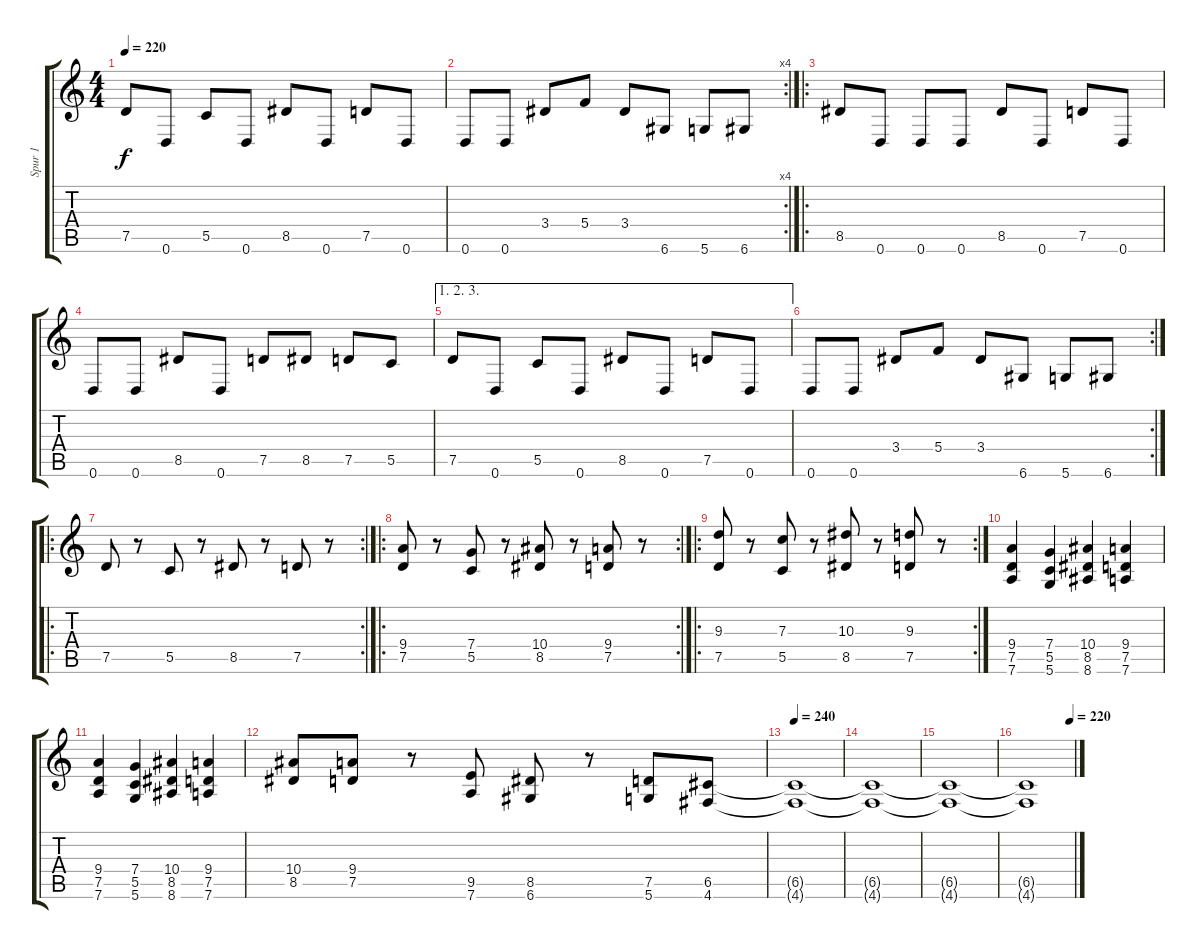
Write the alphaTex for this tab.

\track ("Spur 1" "Spur 1") {instrument distortionguitar}
\staff {score tabs}
\tuning (D4 A3 F3 C3 G2 D2) {hide}
\ts (4 4)
\tempo 220
\clef g2
\ks c
7.5.8{dy f} 0.6.8 5.5.8 0.6.8 8.5.8 0.6.8 7.5.8 0.6.8 |
\rc 4
0.6.8 0.6.8 3.4.8 5.4.8 3.4.8 6.6.8 5.6.8 6.6.8 |
\ro
8.5.8 0.6.8 0.6.8 0.6.8 8.5.8 0.6.8 7.5.8 0.6.8 |
0.6.8 0.6.8 8.5.8 0.6.8 7.5.8 8.5.8 7.5.8 5.5.8 |
\ae (1 2 3)
7.5.8 0.6.8 5.5.8 0.6.8 8.5.8 0.6.8 7.5.8 0.6.8 |
\rc 2
0.6.8 0.6.8 3.4.8 5.4.8 3.4.8 6.6.8 5.6.8 6.6.8 |
\ro
\rc 2
7.5.8 r.8 5.5.8 r.8 8.5.8 r.8 7.5.8 r.8 |
\ro
\rc 2
(9.4 7.5).8 r.8 (7.4 5.5).8 r.8 (10.4 8.5).8 r.8 (9.4 7.5).8 r.8 |
\ro
\rc 2
(9.3 7.5).8 r.8 (7.3 5.5).8 r.8 (10.3 8.5).8 r.8 (9.3 7.5).8 r.8 |
(9.4 7.5 7.6).4 (7.4 5.5 5.6).4 (10.4 8.5 8.6).4 (9.4 7.5 7.6).4 |
(9.4 7.5 7.6).4 (7.4 5.5 5.6).4 (10.4 8.5 8.6).4 (9.4 7.5 7.6).4 |
(10.4 8.5).8 (9.4 7.5).8 r.8 (9.5 7.6).8 (8.5 6.6).8 r.8 (7.5 5.6).8 (6.5 4.6).8 |
\tempo 240
(6.5{t} 4.6{t}).1 |
(6.5{t} 4.6{t}).1 |
(6.5{t} 4.6{t}).1 |
\tempo (220 0.9166666666666666)
(6.5{t} 4.6{t}).1
